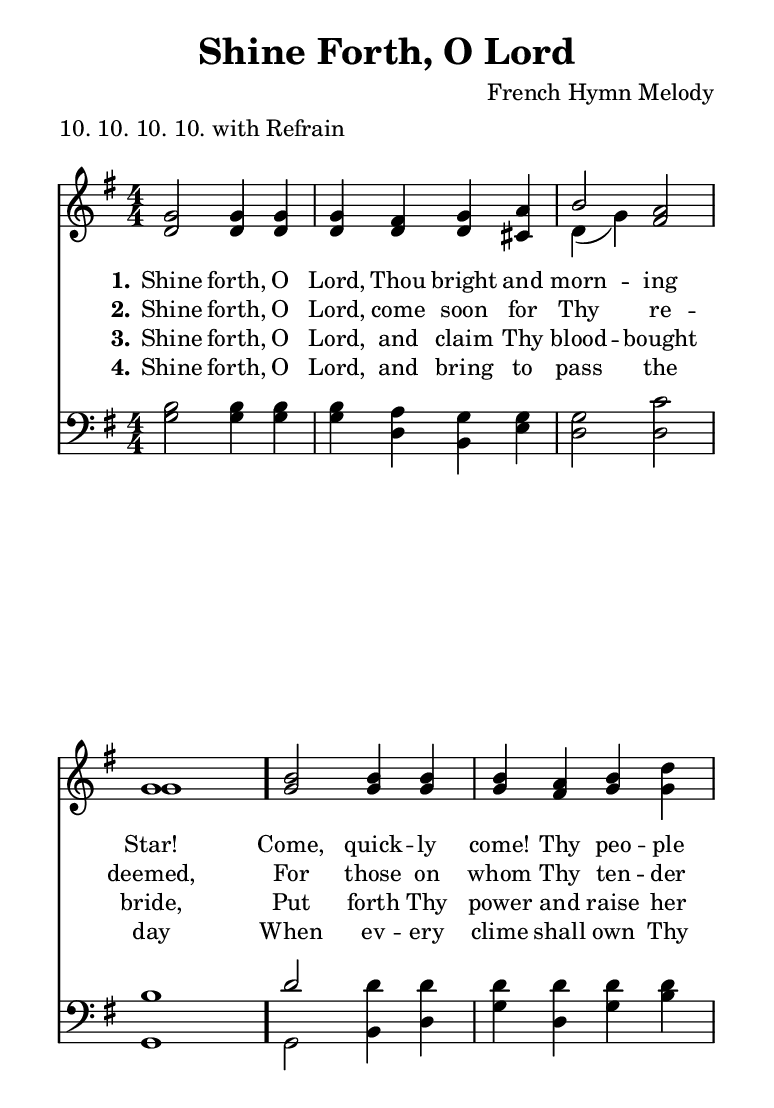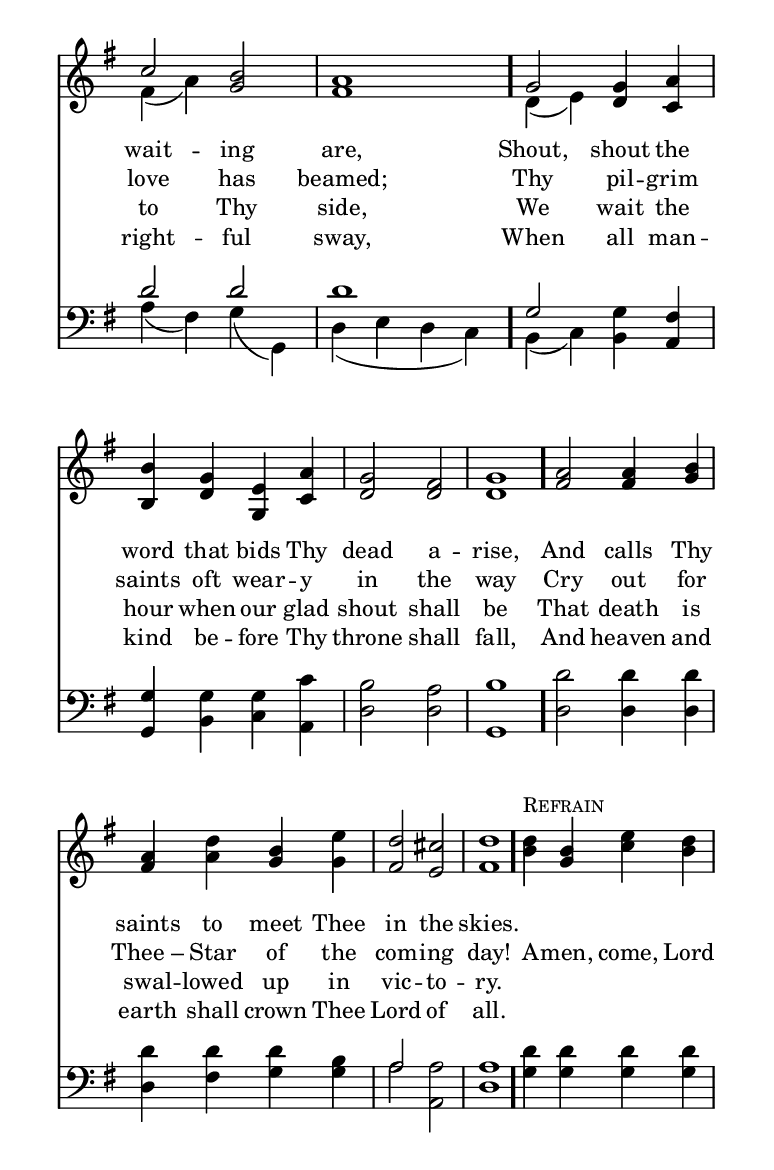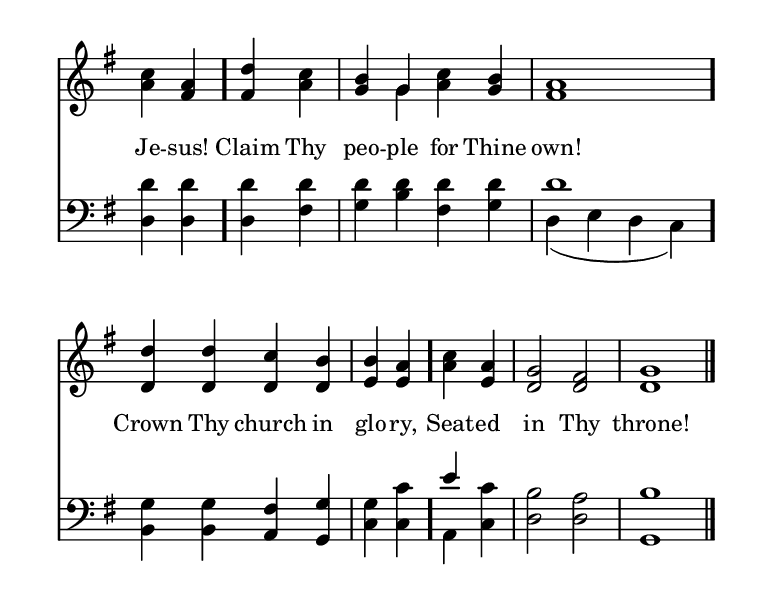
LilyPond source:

\include "common/global.ily"
\paper {
  \include "common/paper.ily"
}

\header{
  hymnnumber = "203"
  title = "Shine Forth, O Lord"
  tunename = "Viens, Seigneur"
  meter = "10. 10. 10. 10. with Refrain"
  poet = ""
  composer = "French Hymn Melody"
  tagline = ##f
}

global = {
  \include "common/overrides.ily"
  \override Staff.TimeSignature.style = #'numbered
  \time 4/4
  \override Score.MetronomeMark.transparent = ##t % hide all fermata changes too
  \tempo 4=120
  \key g \major
  \autoBeamOff
}

notesSoprano = {
\global
\relative c'' {

  g2 g4 g | g fis g a | b2 a | g1 |
  b2 b4 b | b a b d | c2 b | a1 |
  g2 g4 a | b g e a | g2 fis | g1 |
  a2 a4 b | a d b e | d2 cis | d1 |

  << s^\markup { \small \caps "Refrain" }
  { d4 b e d | c a d c | b g c b | a1 } >>
  d4 d c b | b a c a | g2 fis | g1 |

  \bar "|."

}
}

notesAlto = {
\global
\relative e' {

  d2 d4 d | d d d cis | d( g) fis2 | g1 |
  g2 g4 g | g fis g g | fis( a) g2 | fis1 |
  d4( e) d c | b d g, c | d2 d | d1 |
  fis2 fis4 g | fis4 a g g | fis2 e | fis1 |

  b4 g c b | a fis fis a | g g a g | fis1 |
  d4 d d d | e e a e | d2 d | d1 |

}
}

notesTenor = {
\global
\relative a {

  b2 b4 b | b a g g | g2 c | b1 |
  d2 d4 d | d d d d | d2 d | d1 |
  g,2 g4 fis | g g g c | b2 a | b1 |
  d2 d4 d | d d d b | a2 a | a1 |

  d4 d d d | d d d d | d d d d | d1 |
  g,4 g fis g | g c e c | b2 a | b1 |

}
}

notesBass = {
\global
\relative f {

  g2 g4 g | g d b e | d2 d | g,1 |
  g2 b4 d | g d g b | a( fis) g( g,) | d'4( e d c)
  b4( c) b a | g b c a | d2 d | g,1 |
  d'2 d4 d | d fis g g | a2 a, | d1 |

  g4 g g g | d d d fis | g b fis g | d( e d c)
  b4 b a g | c c a c | d2 d | g,1 |

}
}

Refrain = \lyricmode {

{ \eogbreak }

A -- men, come, Lord Je -- sus! \bar "."
Claim Thy peo -- ple for Thine own! \bar "."
Crown Thy church in glo -- ry, \bar "."
Seat -- ed in Thy throne! \bar "."

}

wordsA = \lyricmode {
\set stanza = "1."

Shine forth, O Lord, Thou bright and morn -- ing Star! \bar "."
Come, quick -- ly come! Thy peo -- ple wait -- ing are, \bar "."
Shout, shout the word that bids Thy dead a -- rise, \bar "."
And calls Thy saints to meet Thee in the skies. \bar "."

}

wordsB = \lyricmode {
\set stanza = "2."

Shine forth, O Lord, come soon for Thy re -- deemed,
For those on whom Thy ten -- der love has beamed;
Thy pil -- grim saints oft wear -- y in the way
Cry out for Thee_– Star of the com -- ing day!

\Refrain

}

wordsC = \lyricmode {
\set stanza = "3."

Shine forth, O Lord, and claim Thy blood -- bought bride,
Put forth Thy power and raise her to Thy side,
We wait the hour when our glad shout shall be
That death is swal -- lowed up in vic -- to -- ry.

}

wordsD = \lyricmode {
\set stanza = "4."

Shine forth, O Lord, and bring to pass the day
When ev -- ery clime shall own Thy right -- ful sway,
When all man -- kind be -- fore Thy throne shall fall,
And heaven and earth shall crown Thee Lord of all.

}

\score {
  \context ChoirStaff <<
    \context Staff = upper <<
      \set Staff.autoBeaming = ##f
      \set ChoirStaff.systemStartDelimiter = #'SystemStartBar
      \set ChoirStaff.printPartCombineTexts = ##f
      \partcombine #'(2 . 9) \notesSoprano \notesAlto
      \context NullVoice = sopranos { \voiceOne << \notesSoprano >> }
      \context Lyrics = one   \lyricsto sopranos \wordsA
      \context Lyrics = two   \lyricsto sopranos \wordsB
      \context Lyrics = three \lyricsto sopranos \wordsC
      \context Lyrics = four  \lyricsto sopranos \wordsD
    >>
    \context Staff = men <<
      \set Staff.autoBeaming = ##f
      \clef bass
      \set ChoirStaff.printPartCombineTexts = ##f
      \partcombine #'(2 . 9) \notesTenor \notesBass
    >>
  >>
  \layout {
    \include "common/layout.ily"
  }
  \midi{
    \include "common/midi.ily"
  }
}

\version "2.19.49"  % necessary for upgrading to future LilyPond versions.

% vi:set et ts=2 sw=2 ai nocindent syntax=lilypond:
